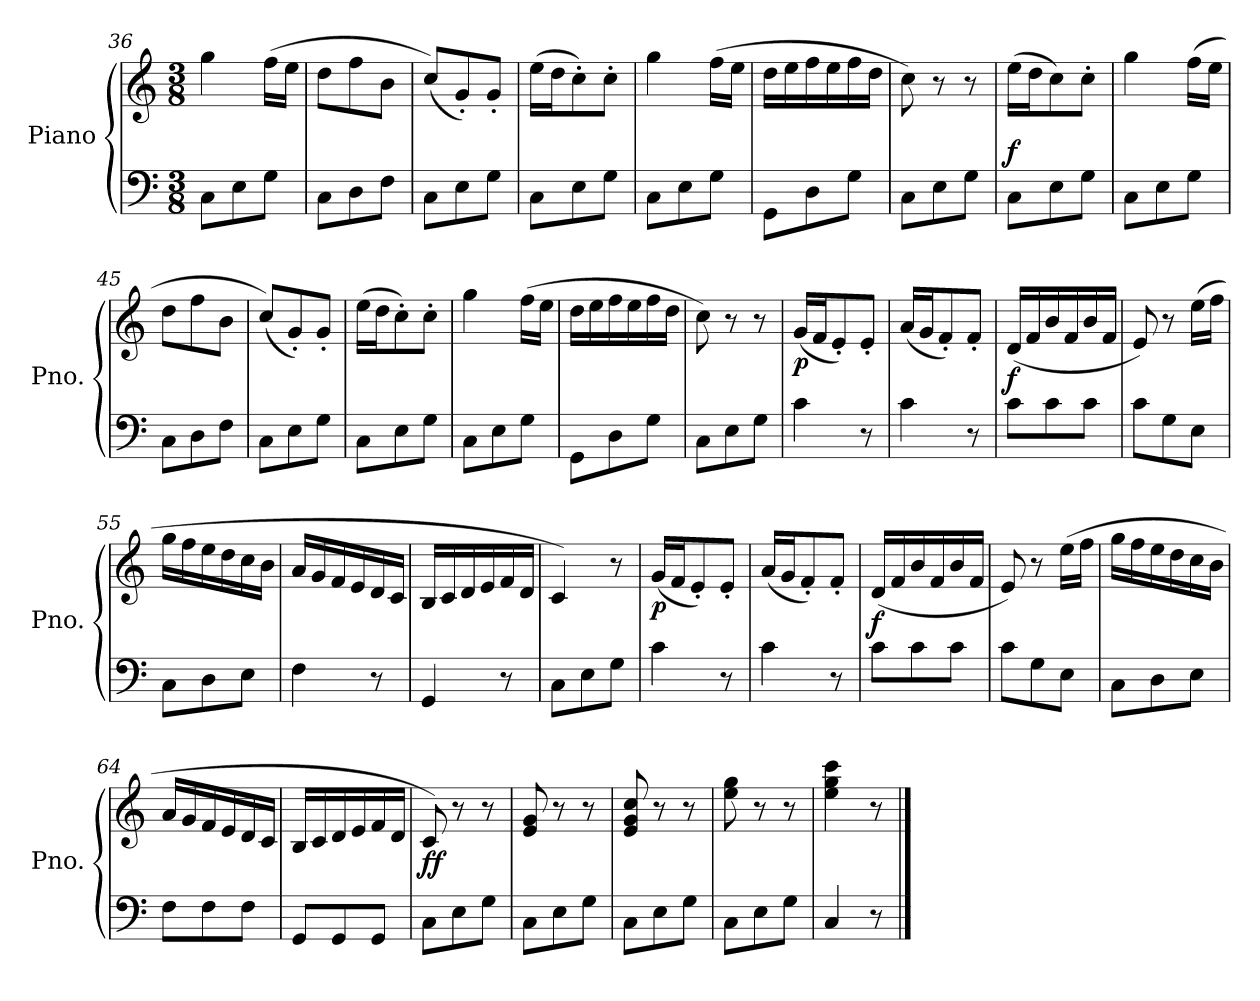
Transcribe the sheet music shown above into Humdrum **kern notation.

**kern	**kern	**dynam
*part1	*part1	*part1
*staff2	*staff1	*staff1/2
*I"Piano	*	*
*I'Pno.	*	*
*clefF4	*clefG2	*
*k[]	*k[]	*
*M3/8	*M3/8	*
=36	=36	=36
8C\L	4gg\	.
8E\	.	.
8G\J	(>16ff\LL	.
.	16ee\JJ	.
=37	=37	=37
8C\L	8dd\L	.
8D\	8ff\	.
8F\J	8b\J	.
=38	=38	=38
8C\L	(<8cc/L)	.
8E\	8g'/)	.
8G\J	8g'/J	.
=39	=39	=39
8C\L	(>16ee\LL	.
.	16dd\J	.
8E\	8cc'\)	.
8G\J	8cc'\J	.
=40	=40	=40
8C\L	4gg\	.
8E\	.	.
8G\J	(>16ff\LL	.
.	16ee\JJ	.
=41	=41	=41
8GG\L	16dd\LL	.
.	16ee\	.
8D\	16ff\	.
.	16ee\	.
8G\J	16ff\	.
.	16dd\JJ	.
=42	=42	=42
8C\L	8cc\)	.
8E\	8r	.
8G\J	8r	.
=43	=43	=43
!	!	!LO:DY:a=2
8C\L	(>16ee\LL	f
.	16dd\J	.
8E\	8cc\)	.
8G\J	8cc'\J	.
=44	=44	=44
8C\L	4gg\	.
8E\	.	.
8G\J	(>16ff\LL	.
.	16ee\JJ	.
=45	=45	=45
8C\L	8dd\L	.
8D\	8ff\	.
8F\J	8b\J	.
=46	=46	=46
8C\L	(<8cc/L)	.
8E\	8g'/)	.
8G\J	8g'/J	.
=47	=47	=47
8C\L	(>16ee\LL	.
.	16dd\J	.
8E\	8cc'\)	.
8G\J	8cc'\J	.
=48	=48	=48
8C\L	4gg\	.
8E\	.	.
8G\J	(>16ff\LL	.
.	16ee\JJ	.
!!LO:LB:g=z
=49	=49	=49
8GG\L	16dd\LL	.
.	16ee\	.
8D\	16ff\	.
.	16ee\	.
8G\J	16ff\	.
.	16dd\JJ	.
=50	=50	=50
8C\L	8cc\)	.
8E\	8r	.
8G\J	8r	.
=51	=51	=51
!	!	!LO:DY:b
4c\	(<16g/LL	p
.	16f/J	.
.	8e'/)	.
8r	8e'/J	.
=52	=52	=52
4c\	(<16a/LL	.
.	16g/J	.
.	8f'/)	.
8r	8f'/J	.
=53	=53	=53
!	!	!LO:DY:b
8c\L	(<16d/LL	f
.	16f/	.
8c\	16b/	.
.	16f/	.
8c\J	16b/	.
.	16f/JJ	.
=54	=54	=54
8c\L	8e/)	.
8G\	8r	.
8E\J	(>16ee\LL	.
.	16ff\JJ	.
=55	=55	=55
8C\L	16gg\LL	.
.	16ff\	.
8D\	16ee\	.
.	16dd\	.
8E\J	16cc\	.
.	16b\JJ	.
=56	=56	=56
4F\	16a/LL	.
.	16g/	.
.	16f/	.
.	16e/	.
8r	16d/	.
.	16c/JJ	.
=57	=57	=57
4GG/	16B/LL	.
.	16c/	.
.	16d/	.
.	16e/	.
8r	16f/	.
.	16d/JJ	.
=58	=58	=58
8C\L	4c/)	.
8E\	.	.
8G\J	8r	.
=59	=59	=59
!	!	!LO:DY:b
4c\	(<16g/LL	p
.	16f/J	.
.	8e'/)	.
8r	8e'/J	.
!!LO:LB:g=z
=60	=60	=60
4c\	(<16a/LL	.
.	16g/J	.
.	8f'/)	.
8r	8f'/J	.
=61	=61	=61
!	!	!LO:DY:b
8c\L	(<16d/LL	f
.	16f/	.
8c\	16b/	.
.	16f/	.
8c\J	16b/	.
.	16f/JJ	.
=62	=62	=62
8c\L	8e/)	.
8G\	8r	.
8E\J	(>16ee\LL	.
.	16ff\JJ	.
=63	=63	=63
8C\L	16gg\LL	.
.	16ff\	.
8D\	16ee\	.
.	16dd\	.
8E\J	16cc\	.
.	16b\JJ	.
=64	=64	=64
8F\L	16a/LL	.
.	16g/	.
8F\	16f/	.
.	16e/	.
8F\J	16d/	.
.	16c/JJ	.
=65	=65	=65
8GG/L	16B/LL	.
.	16c/	.
8GG/	16d/	.
.	16e/	.
8GG/J	16f/	.
.	16d/JJ	.
=66	=66	=66
!	!	!LO:DY:b
8C\L	8c/)	ff
8E\	8r	.
8G\J	8r	.
=67	=67	=67
8C\L	8e/ 8g/	.
8E\	8r	.
8G\J	8r	.
=68	=68	=68
8C\L	8e/ 8g/ 8cc/	.
8E\	8r	.
8G\J	8r	.
=69	=69	=69
8C\L	8ee\ 8gg\	.
8E\	8r	.
8G\J	8r	.
=70	=70	=70
4C/	4ee\ 4gg\ 4ccc\	.
8r	8r	.
==	==	==
*-	*-	*-
